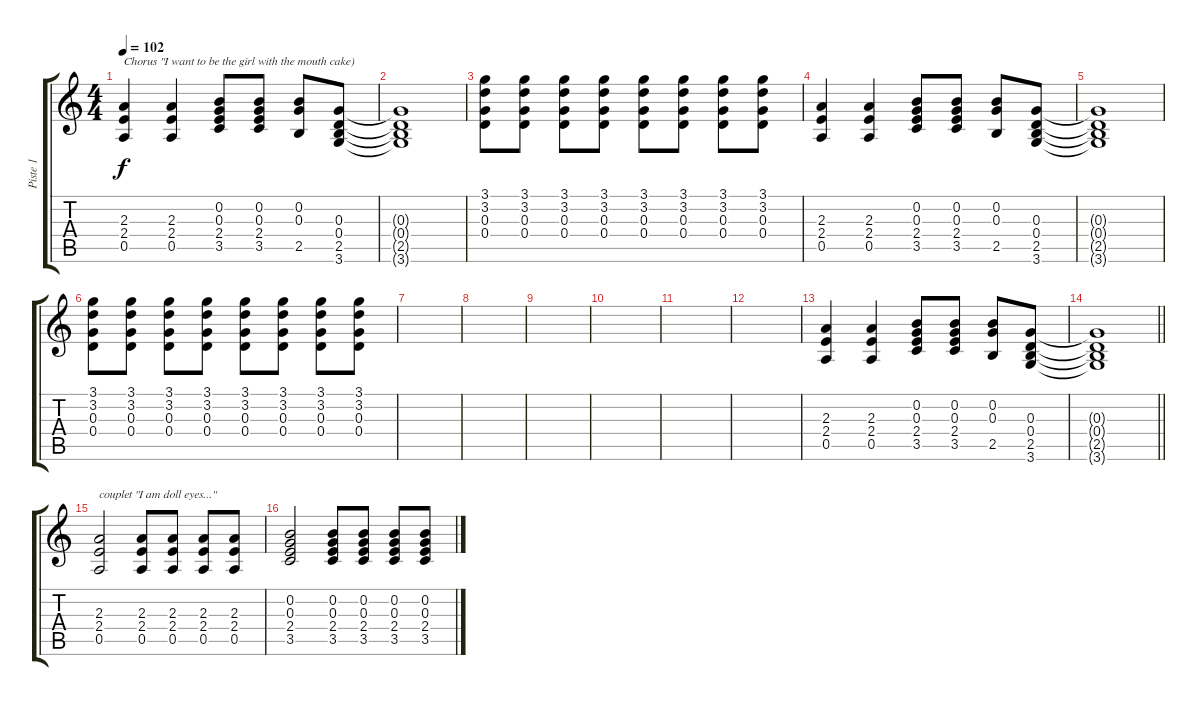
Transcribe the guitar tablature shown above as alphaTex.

\track ("Piste 1" "Piste 1") {instrument acousticguitarnylon}
\staff {score tabs}
\tuning (E4 B3 G3 D3 A2 E2) {hide}
\ts (4 4)
\tempo 102
\clef g2
\ks c
(2.3 2.4 0.5).4{txt "Chorus \"I want to be the girl with the mouth cake)" dy f} (2.3 2.4 0.5).4 (0.2 0.3 2.4 3.5).8 (0.2 0.3 2.4 3.5).8 (0.2 0.3 2.5).8 (0.3 0.4 2.5 3.6).8 |
(0.3{t} 0.4{t} 2.5{t} 3.6{t}).1 |
(3.1 3.2 0.3 0.4).8 (3.1 3.2 0.3 0.4).8 (3.1 3.2 0.3 0.4).8 (3.1 3.2 0.3 0.4).8 (3.1 3.2 0.3 0.4).8 (3.1 3.2 0.3 0.4).8 (3.1 3.2 0.3 0.4).8 (3.1 3.2 0.3 0.4).8 |
(2.3 2.4 0.5).4 (2.3 2.4 0.5).4 (0.2 0.3 2.4 3.5).8 (0.2 0.3 2.4 3.5).8 (0.2 0.3 2.5).8 (0.3 0.4 2.5 3.6).8 |
(0.3{t} 0.4{t} 2.5{t} 3.6{t}).1 |
(3.1 3.2 0.3 0.4).8 (3.1 3.2 0.3 0.4).8 (3.1 3.2 0.3 0.4).8 (3.1 3.2 0.3 0.4).8 (3.1 3.2 0.3 0.4).8 (3.1 3.2 0.3 0.4).8 (3.1 3.2 0.3 0.4).8 (3.1 3.2 0.3 0.4).8 |
|
|
|
|
|
|
(2.3 2.4 0.5).4 (2.3 2.4 0.5).4 (0.2 0.3 2.4 3.5).8 (0.2 0.3 2.4 3.5).8 (0.2 0.3 2.5).8 (0.3 0.4 2.5 3.6).8 |
\barLineRight lightlight
(0.3{t} 0.4{t} 2.5{t} 3.6{t}).1 |
(2.3 2.4 0.5).2{txt "couplet \"I am doll eyes...\""} (2.3 2.4 0.5).8 (2.3 2.4 0.5).8 (2.3 2.4 0.5).8 (2.3 2.4 0.5).8 |
(0.2 0.3 2.4 3.5).2 (0.2 0.3 2.4 3.5).8 (0.2 0.3 2.4 3.5).8 (0.2 0.3 2.4 3.5).8 (0.2 0.3 2.4 3.5).8
